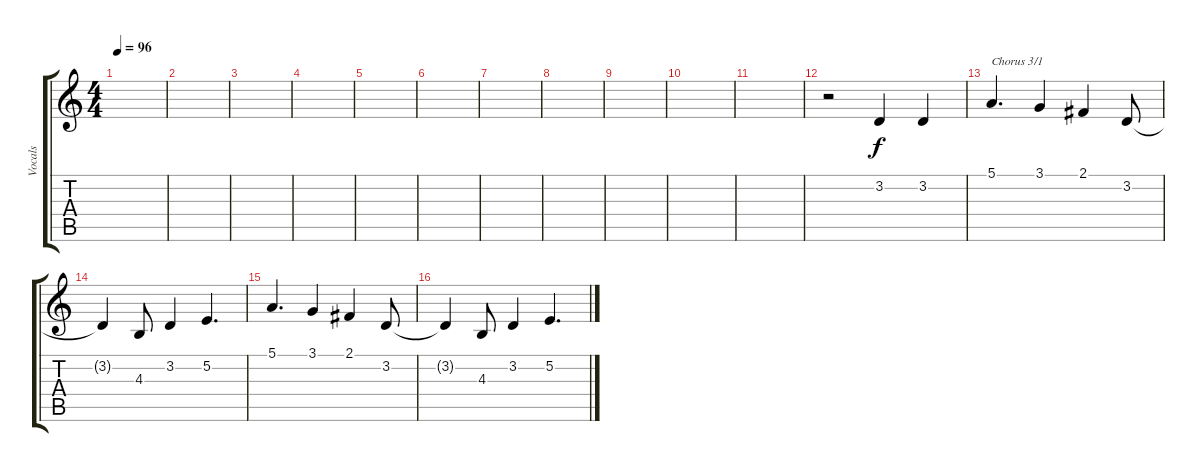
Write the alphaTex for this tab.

\track ("Vocals" "Vocals") {instrument cello}
\staff {score tabs}
\tuning (E4 B3 G3 D3 A2 E2) {hide}
\ts (4 4)
\tempo 96
\clef g2
\ks c
|
|
|
|
|
|
|
|
|
|
|
r.2 3.2.4 3.2.4 |
5.1.4{d txt "Chorus 3/1"} 3.1.4 2.1.4 3.2.8 |
3.2{t}.4 4.3.8 3.2.4 5.2.4{d} |
5.1.4{d} 3.1.4 2.1.4 3.2.8 |
3.2{t}.4 4.3.8 3.2.4 5.2.4{d}
